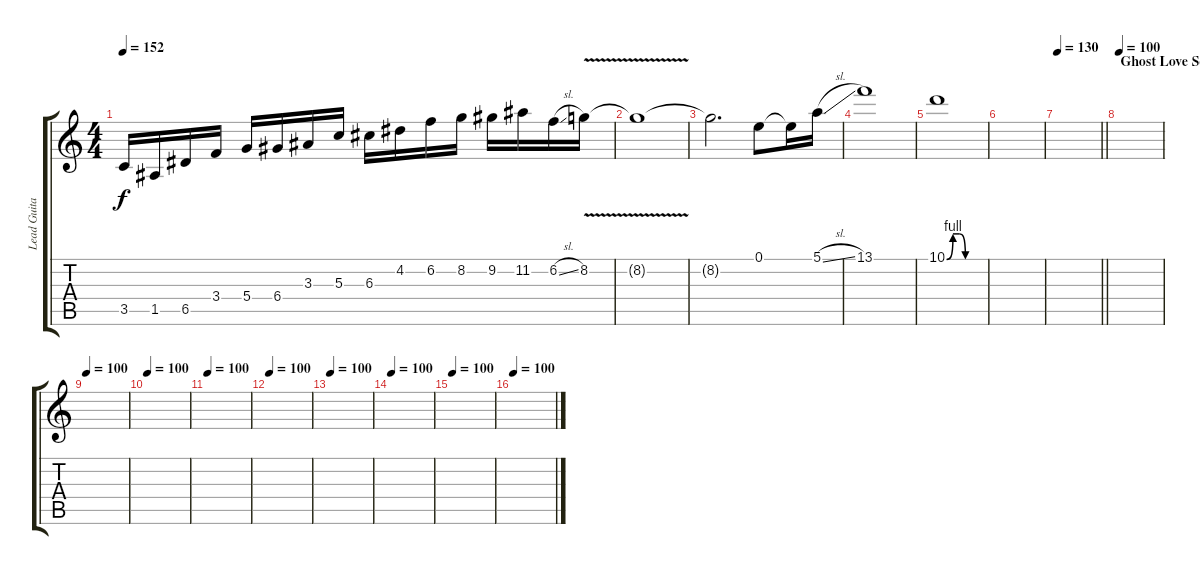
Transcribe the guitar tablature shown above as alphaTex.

\track ("Lead Guitar : Drop D" "Lead Guita") {instrument overdrivenguitar}
\staff {score tabs}
\tuning (E4 B3 G3 D3 A2 D2) {hide}
\ts (4 4)
\tempo 152
\clef g2
\ks c
3.5.16{dy f} 1.5.16 6.5.16 3.4.16 5.4.16 6.4.16 3.3.16 5.3.16 6.3.16 4.2.16 6.2.16 8.2.16 9.2.16 11.2.16 6.2{sl}.16 8.2{v}.16 |
8.2{t}.1 |
8.2{t}.2{d} 0.1.8 0.1{t}.16 5.1{sl}.16 |
13.1.1 |
10.1{be (custom 0 0 10 4 20 4 30 0 60 0)}.1 |
|
\tempo 130
\barLineRight lightlight
|
\section ("" "Ghost Love Score")
\tempo 130
\tempo 100
|
\tempo 100
|
\tempo 100
|
\tempo 100
|
\tempo 100
|
\tempo 100
|
\tempo 100
|
\tempo 100
|
\tempo 100
